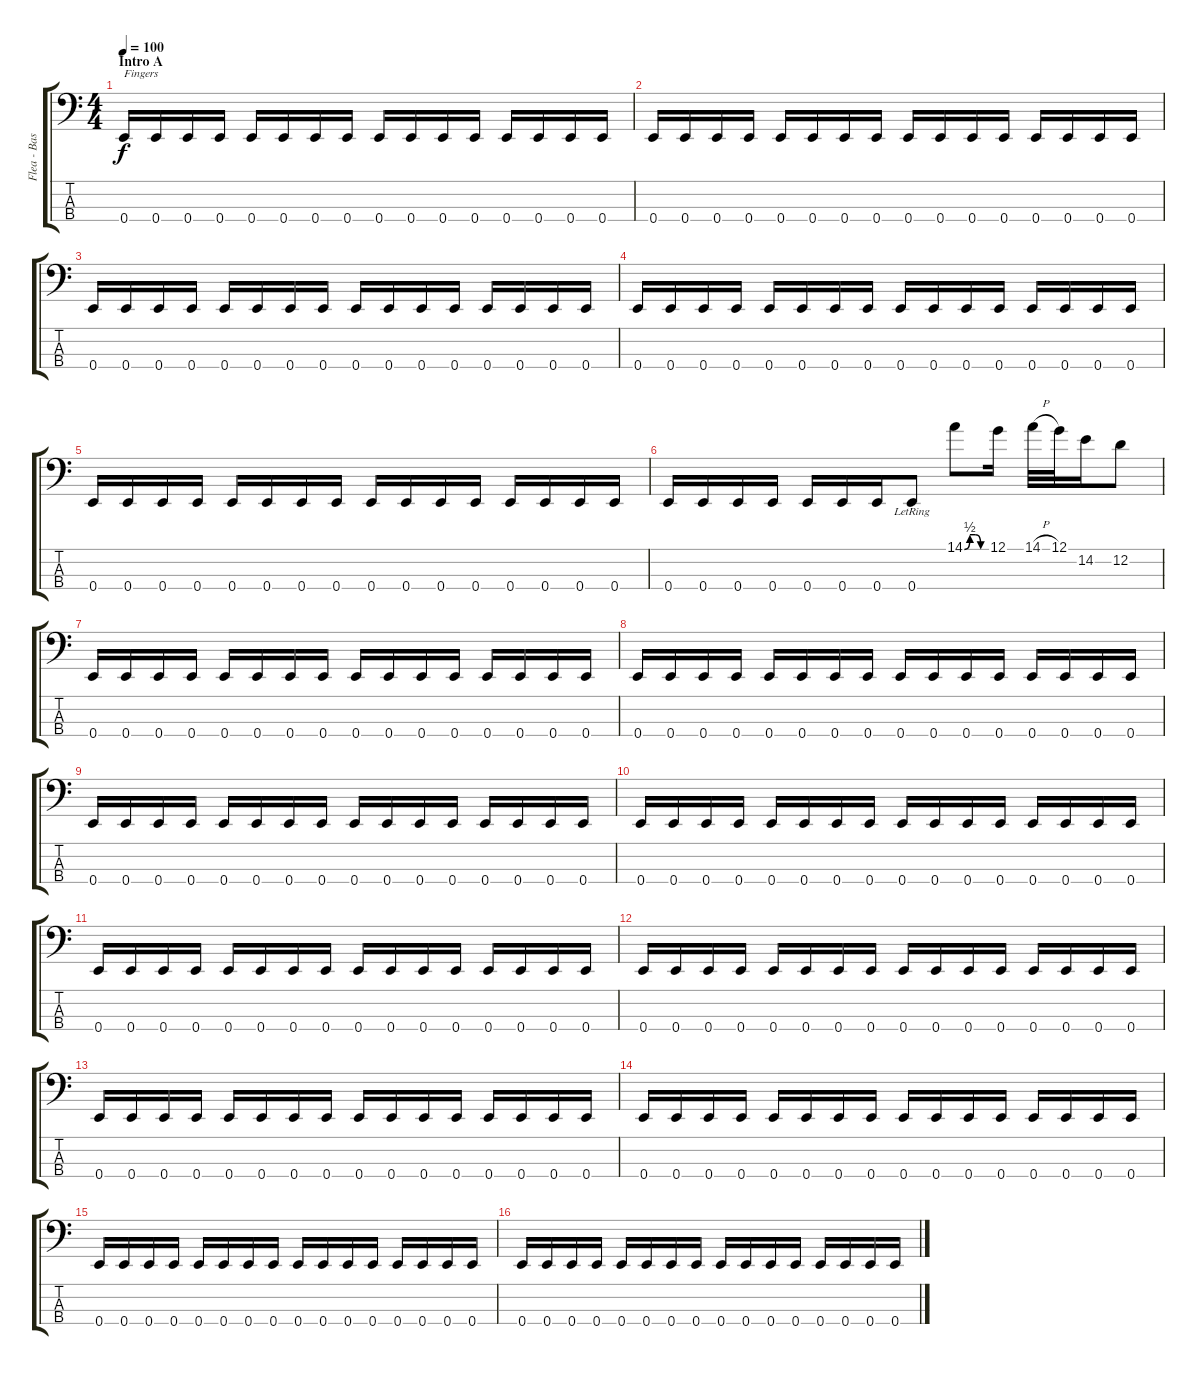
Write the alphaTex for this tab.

\track ("Flea - Bass" "Flea - Bas") {instrument electricbassfinger}
\staff {score tabs}
\tuning (G2 D2 A1 E1) {hide}
\ts (4 4)
\section ("" "Intro A")
\tempo 100
\clef f4
\ks c
0.4.16{txt "Fingers" dy f instrument electricbassfinger} 0.4.16 0.4.16 0.4.16 0.4.16 0.4.16 0.4.16 0.4.16 0.4.16 0.4.16 0.4.16 0.4.16 0.4.16 0.4.16 0.4.16 0.4.16 |
0.4.16 0.4.16 0.4.16 0.4.16 0.4.16 0.4.16 0.4.16 0.4.16 0.4.16 0.4.16 0.4.16 0.4.16 0.4.16 0.4.16 0.4.16 0.4.16 |
0.4.16 0.4.16 0.4.16 0.4.16 0.4.16 0.4.16 0.4.16 0.4.16 0.4.16 0.4.16 0.4.16 0.4.16 0.4.16 0.4.16 0.4.16 0.4.16 |
0.4.16 0.4.16 0.4.16 0.4.16 0.4.16 0.4.16 0.4.16 0.4.16 0.4.16 0.4.16 0.4.16 0.4.16 0.4.16 0.4.16 0.4.16 0.4.16 |
0.4.16 0.4.16 0.4.16 0.4.16 0.4.16 0.4.16 0.4.16 0.4.16 0.4.16 0.4.16 0.4.16 0.4.16 0.4.16 0.4.16 0.4.16 0.4.16 |
0.4.16 0.4.16 0.4.16 0.4.16 0.4.16 0.4.16 0.4.16 0.4{lr}.8 14.1{be (custom 0 0 15 2 30 2 45 0 60 0)}.8 12.1.16 14.1{h}.32 12.1.32 14.2.16 12.2.8 |
0.4.16 0.4.16 0.4.16 0.4.16 0.4.16 0.4.16 0.4.16 0.4.16 0.4.16 0.4.16 0.4.16 0.4.16 0.4.16 0.4.16 0.4.16 0.4.16 |
0.4.16 0.4.16 0.4.16 0.4.16 0.4.16 0.4.16 0.4.16 0.4.16 0.4.16 0.4.16 0.4.16 0.4.16 0.4.16 0.4.16 0.4.16 0.4.16 |
0.4.16 0.4.16 0.4.16 0.4.16 0.4.16 0.4.16 0.4.16 0.4.16 0.4.16 0.4.16 0.4.16 0.4.16 0.4.16 0.4.16 0.4.16 0.4.16 |
0.4.16 0.4.16 0.4.16 0.4.16 0.4.16 0.4.16 0.4.16 0.4.16 0.4.16 0.4.16 0.4.16 0.4.16 0.4.16 0.4.16 0.4.16 0.4.16 |
0.4.16 0.4.16 0.4.16 0.4.16 0.4.16 0.4.16 0.4.16 0.4.16 0.4.16 0.4.16 0.4.16 0.4.16 0.4.16 0.4.16 0.4.16 0.4.16 |
0.4.16 0.4.16 0.4.16 0.4.16 0.4.16 0.4.16 0.4.16 0.4.16 0.4.16 0.4.16 0.4.16 0.4.16 0.4.16 0.4.16 0.4.16 0.4.16 |
0.4.16 0.4.16 0.4.16 0.4.16 0.4.16 0.4.16 0.4.16 0.4.16 0.4.16 0.4.16 0.4.16 0.4.16 0.4.16 0.4.16 0.4.16 0.4.16 |
0.4.16 0.4.16 0.4.16 0.4.16 0.4.16 0.4.16 0.4.16 0.4.16 0.4.16 0.4.16 0.4.16 0.4.16 0.4.16 0.4.16 0.4.16 0.4.16 |
0.4.16 0.4.16 0.4.16 0.4.16 0.4.16 0.4.16 0.4.16 0.4.16 0.4.16 0.4.16 0.4.16 0.4.16 0.4.16 0.4.16 0.4.16 0.4.16 |
0.4.16 0.4.16 0.4.16 0.4.16 0.4.16 0.4.16 0.4.16 0.4.16 0.4.16 0.4.16 0.4.16 0.4.16 0.4.16 0.4.16 0.4.16 0.4.16
